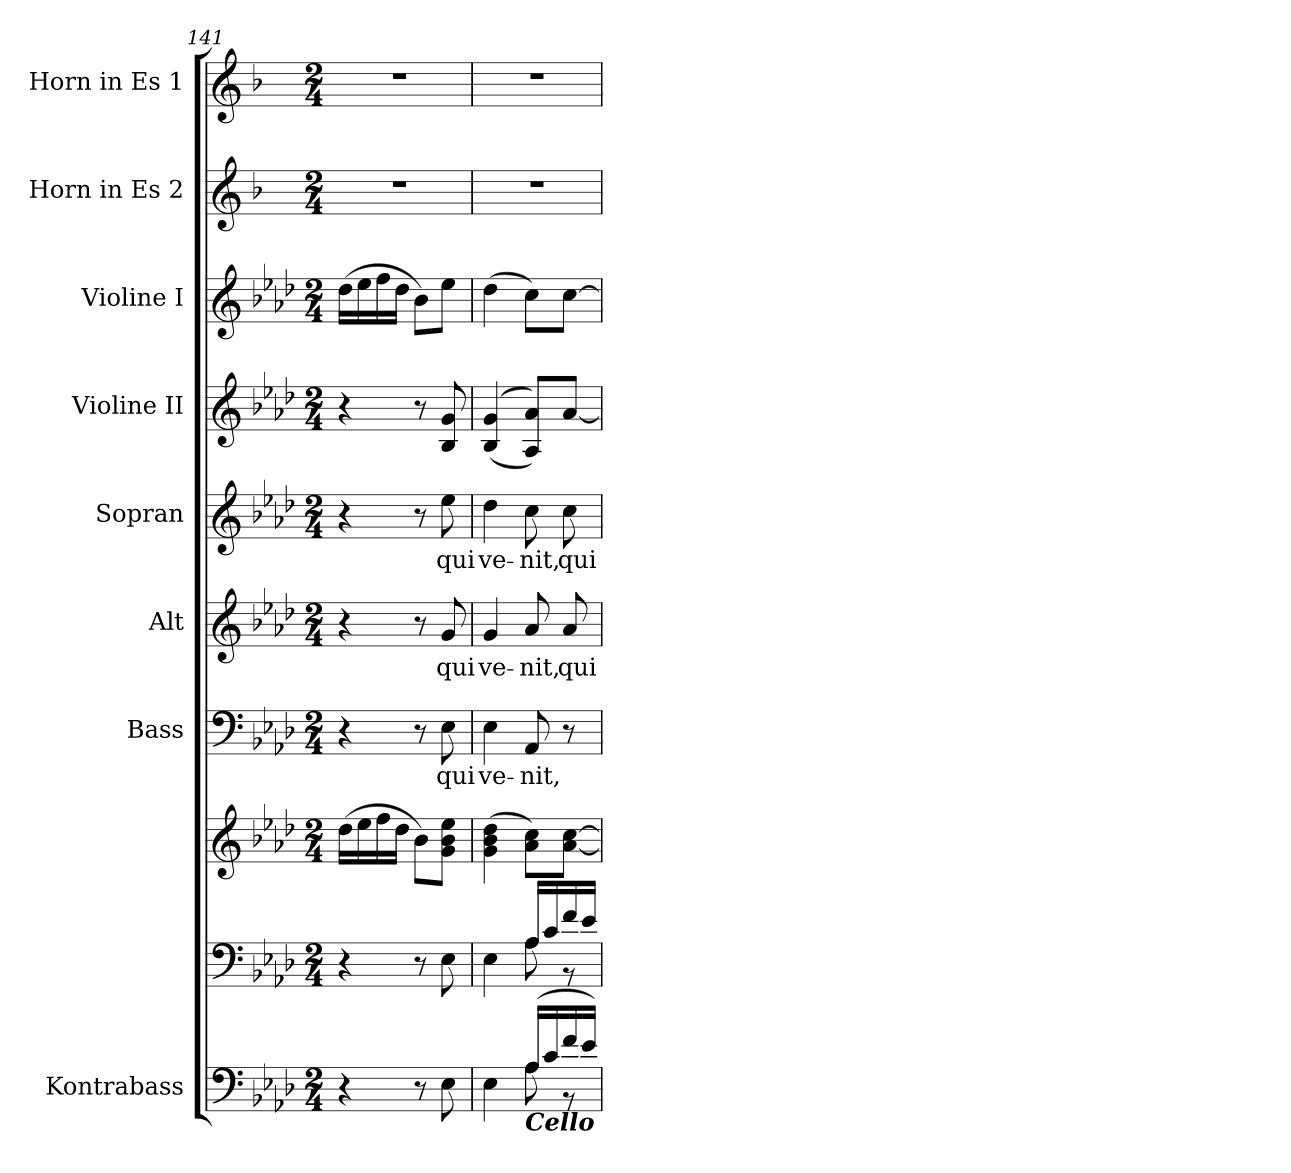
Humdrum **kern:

**kern	**kern	**kern	**kern	**text	**kern	**text	**kern	**text	**kern	**kern	**kern	**kern
*part9	*part8	*part8	*part7	*part7	*part6	*part6	*part5	*part5	*part4	*part3	*part2	*part1
*staff10	*staff9	*staff8	*staff7	*staff7	*staff6	*staff6	*staff5	*staff5	*staff4	*staff3	*staff2	*staff1
*I"Kontrabass	*	*	*I"Bass	*	*I"Alt	*	*I"Sopran	*	*I"Violine II	*I"Violine I	*I"Horn in Es 2	*I"Horn in Es 1
*I'Kb.	*	*	*I'B.	*	*I'A.	*	*I'S.	*	*I'Vl. II	*I'Vl. I	*	*
*clefF4	*clefF4	*clefG2	*clefF4	*	*clefG2	*	*clefG2	*	*clefG2	*clefG2	*clefG2	*clefG2
*ITrd7c12	*	*	*	*	*	*	*	*	*	*	*ITrd5c9	*ITrd5c9
*k[b-e-a-d-]	*k[b-e-a-d-]	*k[b-e-a-d-]	*k[b-e-a-d-]	*	*k[b-e-a-d-]	*	*k[b-e-a-d-]	*	*k[b-e-a-d-]	*k[b-e-a-d-]	*k[b-e-a-d-]	*k[b-e-a-d-]
*A-:	*A-:	*A-:	*A-:	*	*A-:	*	*A-:	*	*A-:	*A-:	*A-:	*A-:
*M2/4	*M2/4	*M2/4	*M2/4	*	*M2/4	*	*M2/4	*	*M2/4	*M2/4	*M2/4	*M2/4
=141	=141	=141	=141	=141	=141	=141	=141	=141	=141	=141	=141	=141
4r	4r	(>16dd-\LL	4r	.	4r	.	4r	.	4r	(>16dd-\LL	2r	2r
.	.	16ee-\	.	.	.	.	.	.	.	16ee-\	.	.
.	.	16ff\	.	.	.	.	.	.	.	16ff\	.	.
.	.	16dd-\JJ	.	.	.	.	.	.	.	16dd-\JJ	.	.
8r	8r	8b-\L)	8r	.	8r	.	8r	.	8r	8b-\L)	.	.
!	!	!	!	!LO:LY:b	!	!LO:LY:b	!	!LO:LY:b	!	!	!	!
8EE-\	8E-\	8g\ 8b-\ 8ee-\J	8E-\	qui	8g/	qui	8ee-\	qui	8B-/ 8g/	8ee-\J	.	.
=142	=142	=142	=142	=142	=142	=142	=142	=142	=142	=142	=142	=142
*^	*^	*	*	*	*	*	*	*	*	*	*	*
!	!	!	!	!	!	!LO:LY:b	!	!LO:LY:b	!	!LO:LY:b	!	!	!	!
4ryy	4EE-\	4ryy	4E-\	(>4g\ 4b-\ 4dd-\	4E-\	ve-	4g/	ve-	4dd-\	ve-	((<4B-/ 4g/	(>4dd-\	2r	2r
!LO:TX:b:Bi:t=Cello	!	!	!	!	!	!	!	!	!	!	!	!	!	!
!	!	!	!	!	!	!LO:LY:b	!	!LO:LY:b	!	!LO:LY:b	!	!	!	!
(>16AA-/LL	8AA-\	16A-/LL	8A-\	8a-\ 8cc\L)	8AA-/	-nit,	8a-/	-nit,	8cc\	-nit,	8A-/ 8a-/L))	8cc\L)	.	.
16C/	.	16c/	.	.	.	.	.	.	.	.	.	.	.	.
!	!	!	!	!	!	!	!	!LO:LY:b	!	!LO:LY:b	!	!	!	!
16F/	8r	16f/	8r	[8a-\ [8cc\J	8r	.	8a-/	qui	8cc\	qui	[8a-/J	[8cc\J	.	.
16E-/JJ)	.	16e-/JJ	.	.	.	.	.	.	.	.	.	.	.	.
*v	*v	*	*	*	*	*	*	*	*	*	*	*	*	*
*	*v	*v	*	*	*	*	*	*	*	*	*	*	*
=	=	=	=	=	=	=	=	=	=	=	=	=
*-	*-	*-	*-	*-	*-	*-	*-	*-	*-	*-	*-	*-
